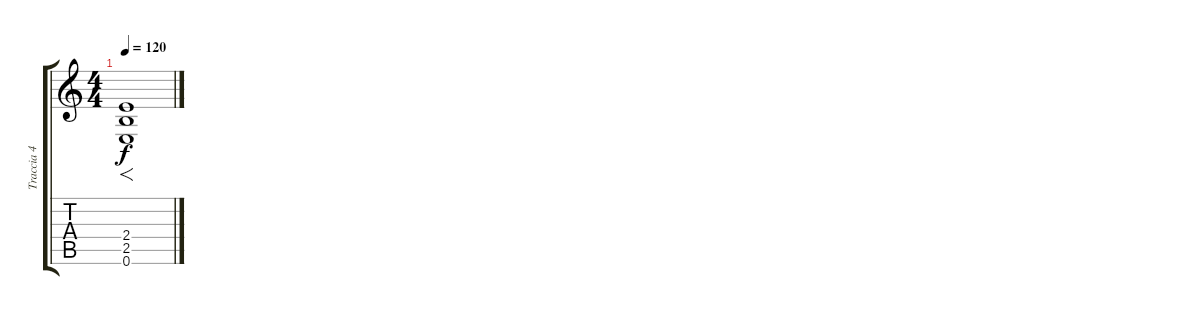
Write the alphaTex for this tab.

\track ("Traccia 4" "Traccia 4") {instrument distortionguitar}
\staff {score tabs}
\tuning (E4 B3 G3 D3 A2 E2) {hide}
\ts (4 4)
\tempo 120
\clef g2
\ks c
(2.4 2.5 0.6).1{f dy f}
